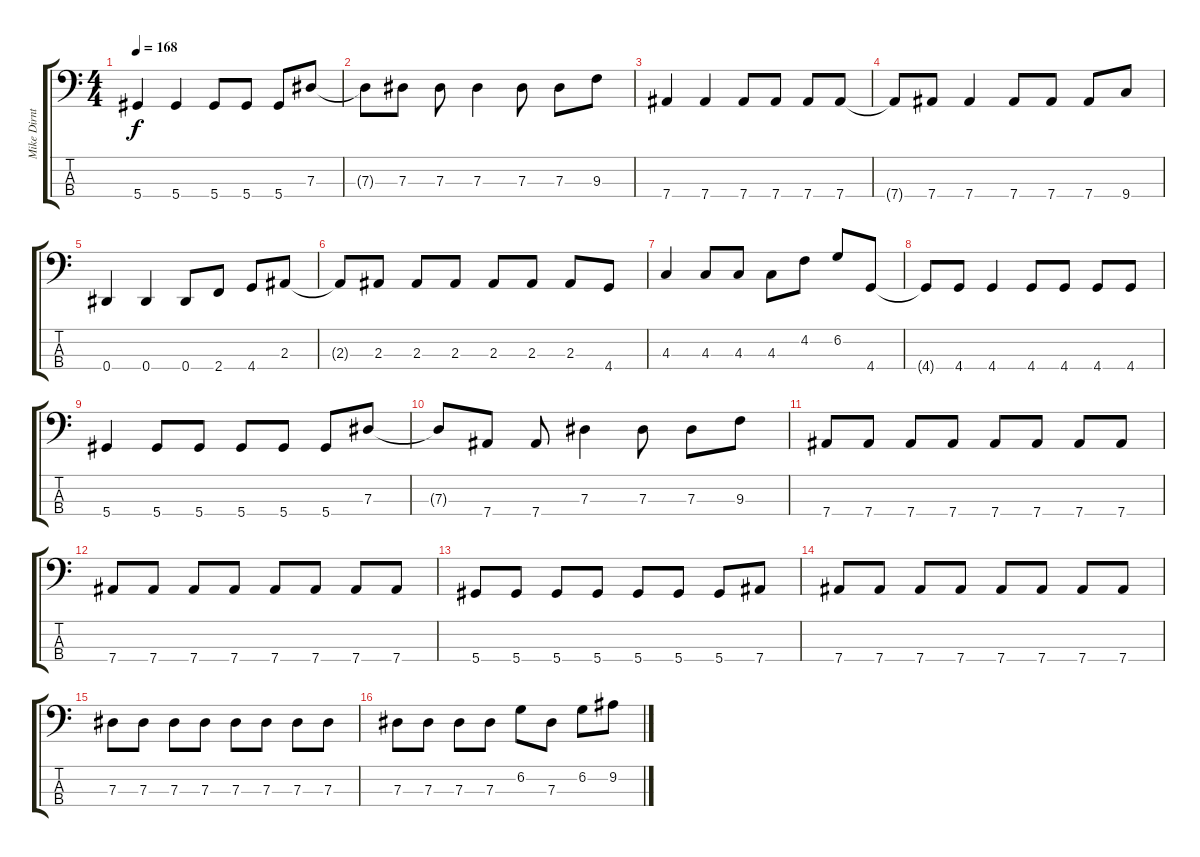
\track ("Mike Dirnt - Bass" "Mike Dirnt") {instrument electricbasspick}
\staff {score tabs}
\tuning (Gb2 Db2 Ab1 Eb1) {hide}
\ts (4 4)
\tempo 168
\clef f4
\ks c
5.4.4{dy f} 5.4.4 5.4.8 5.4.8 5.4.8 7.3.8 |
7.3{t}.8 7.3.8 7.3.8 7.3.4 7.3.8 7.3.8 9.3.8 |
7.4.4 7.4.4 7.4.8 7.4.8 7.4.8 7.4.8 |
7.4{t}.8 7.4.8 7.4.4 7.4.8 7.4.8 7.4.8 9.4.8 |
0.4.4 0.4.4 0.4.8 2.4.8 4.4.8 2.3.8 |
2.3{t}.8 2.3.8 2.3.8 2.3.8 2.3.8 2.3.8 2.3.8 4.4.8 |
4.3.4 4.3.8 4.3.8 4.3.8 4.2.8 6.2.8 4.4.8 |
4.4{t}.8 4.4.8 4.4.4 4.4.8 4.4.8 4.4.8 4.4.8 |
5.4.4 5.4.8 5.4.8 5.4.8 5.4.8 5.4.8 7.3.8 |
7.3{t}.8 7.4.8 7.4.8 7.3.4 7.3.8 7.3.8 9.3.8 |
7.4.8 7.4.8 7.4.8 7.4.8 7.4.8 7.4.8 7.4.8 7.4.8 |
7.4.8 7.4.8 7.4.8 7.4.8 7.4.8 7.4.8 7.4.8 7.4.8 |
5.4.8 5.4.8 5.4.8 5.4.8 5.4.8 5.4.8 5.4.8 7.4.8 |
7.4.8 7.4.8 7.4.8 7.4.8 7.4.8 7.4.8 7.4.8 7.4.8 |
7.3.8 7.3.8 7.3.8 7.3.8 7.3.8 7.3.8 7.3.8 7.3.8 |
7.3.8 7.3.8 7.3.8 7.3.8 6.2.8 7.3.8 6.2.8 9.2.8
